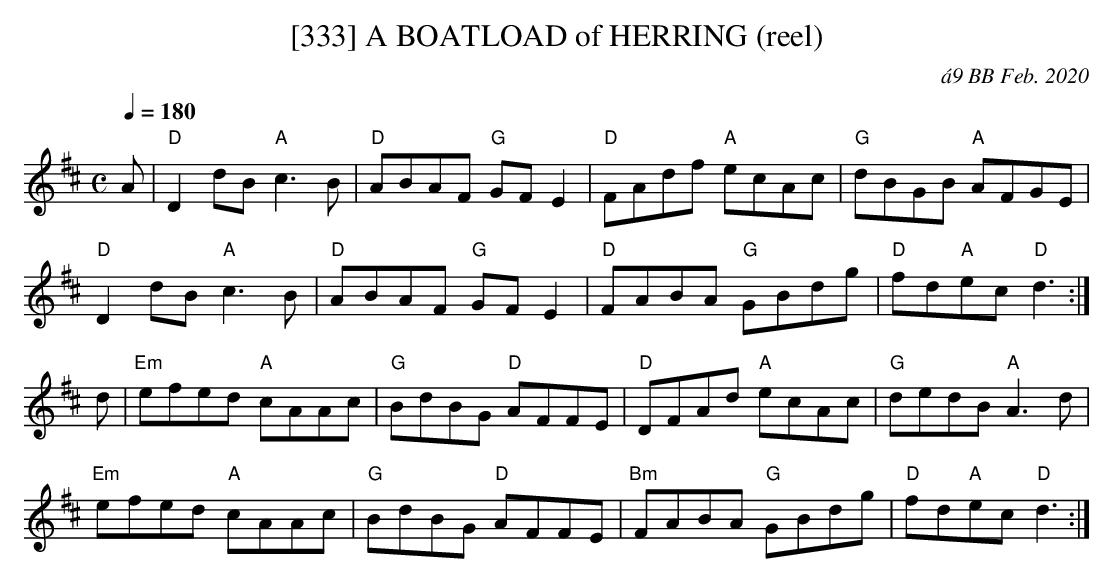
X:1
T:[333] A BOATLOAD of HERRING (reel)
C:\'a9 BB Feb. 2020
M:C
Q:1/4=180
K:D
A|"D"D2dB "A"c3B|"D"ABAF "G"GFE2|"D"FAdf "A"ecAc|"G"dBGB "A"AFGE|
"D"D2dB "A"c3B|"D"ABAF "G"GFE2|"D"FABA "G"GBdg|"D"fd"A"ec "D"d3 :|
d|"Em"efed "A"cAAc|"G"BdBG "D"AFFE|"D"DFAd "A"ecAc|"G"dedB "A"A3d|
"Em"efed "A"cAAc|"G"BdBG "D"AFFE|"Bm"FABA "G"GBdg|"D"fd"A"ec "D"d3:|
